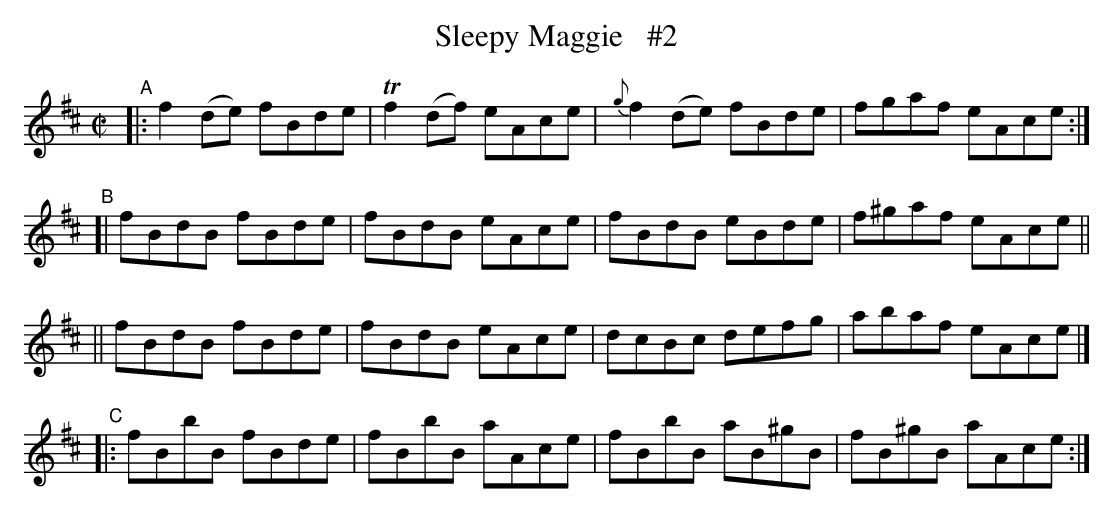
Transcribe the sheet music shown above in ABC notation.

X:1
T: Sleepy Maggie   #2
M: C|
L: 1/8
K: D
"^A"\
|: f2(de) fBde | Tf2(df) eAce | {g}f2(de) fBde | fgaf eAce :|
"^B"\
[| fBdB fBde | fBdB eAce | fBdB eBde | f^gaf eAce ||
|| fBdB fBde | fBdB eAce | dcBc defg | abaf  eAce |]
"^C"\
|: fBbB fBde | fBbB aAce | fBbB aB^gB | fB^gB aAce :|
